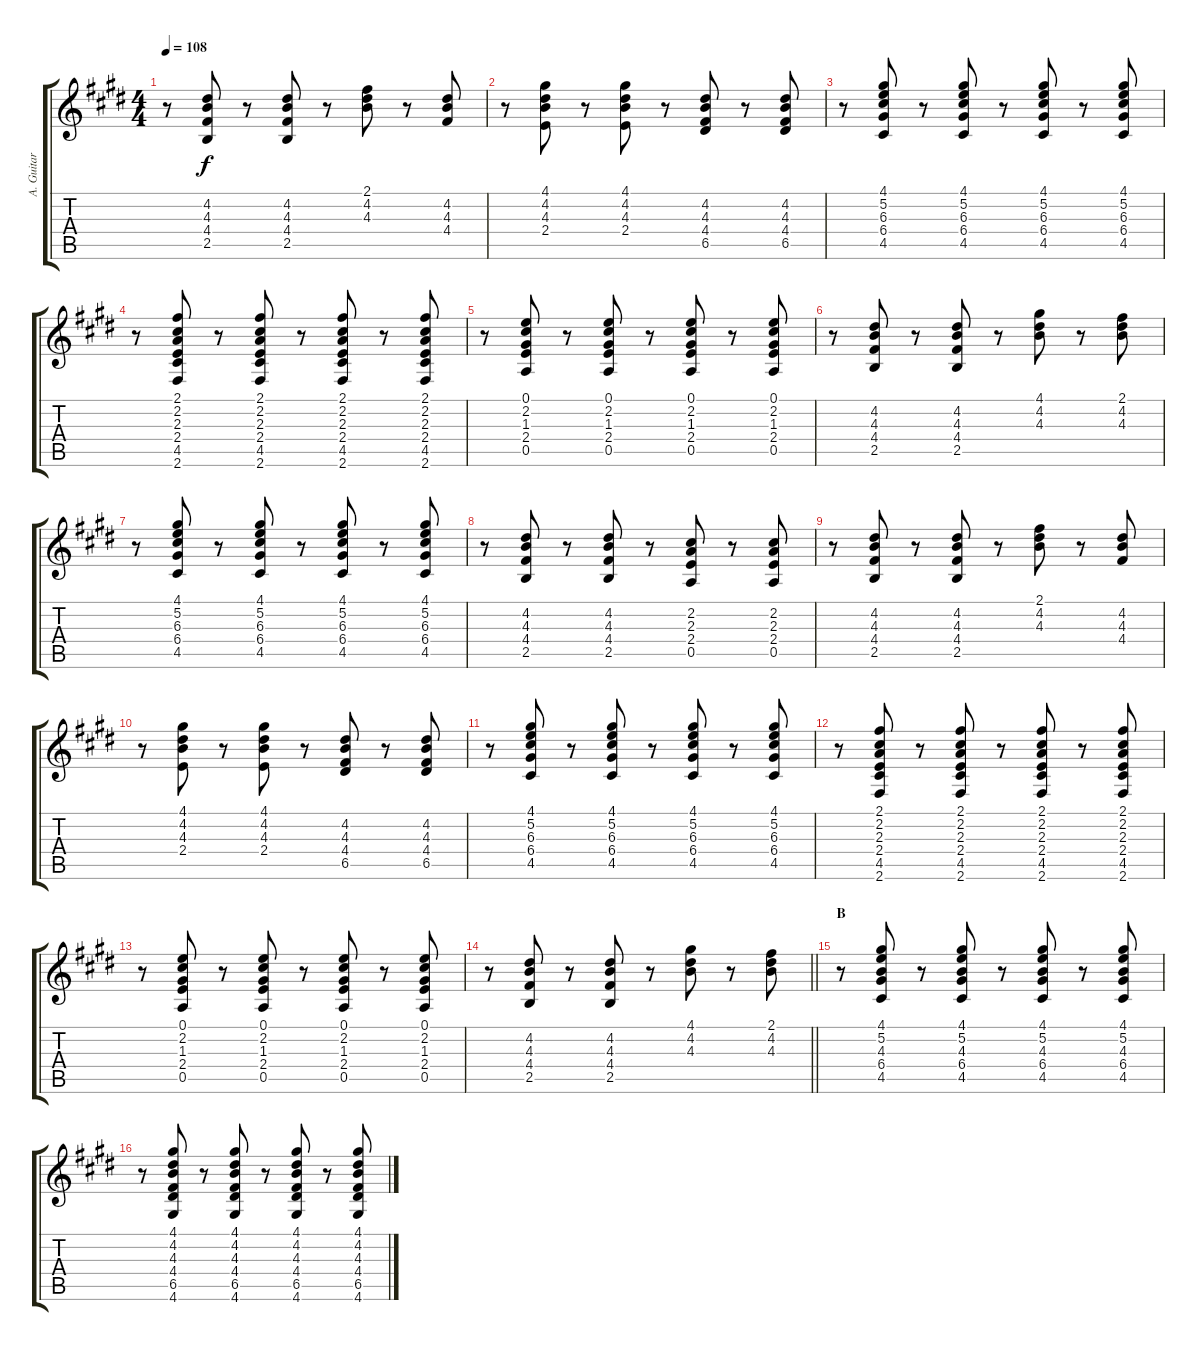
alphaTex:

\track ("A. Guitar" "A. Guitar") {instrument acousticguitarsteel}
\staff {score tabs}
\tuning (E4 B3 G3 D3 A2 E2) {hide}
\ts (4 4)
\tempo 108
\clef g2
\ks e
r.8{dy f} (4.2 4.3 4.4 2.5).8 r.8 (4.2 4.3 4.4 2.5).8 r.8 (2.1 4.2 4.3).8 r.8 (4.2 4.3 4.4).8 |
r.8 (4.1 4.2 4.3 2.4).8 r.8 (4.1 4.2 4.3 2.4).8 r.8 (4.2 4.3 4.4 6.5).8 r.8 (4.2 4.3 4.4 6.5).8 |
r.8 (4.1 5.2 6.3 6.4 4.5).8 r.8 (4.1 5.2 6.3 6.4 4.5).8 r.8 (4.1 5.2 6.3 6.4 4.5).8 r.8 (4.1 5.2 6.3 6.4 4.5).8 |
r.8 (2.1 2.2 2.3 2.4 4.5 2.6).8 r.8 (2.1 2.2 2.3 2.4 4.5 2.6).8 r.8 (2.1 2.2 2.3 2.4 4.5 2.6).8 r.8 (2.1 2.2 2.3 2.4 4.5 2.6).8 |
r.8 (0.1 2.2 1.3 2.4 0.5).8 r.8 (0.1 2.2 1.3 2.4 0.5).8 r.8 (0.1 2.2 1.3 2.4 0.5).8 r.8 (0.1 2.2 1.3 2.4 0.5).8 |
r.8 (4.2 4.3 4.4 2.5).8 r.8 (4.2 4.3 4.4 2.5).8 r.8 (4.1 4.2 4.3).8 r.8 (2.1 4.2 4.3).8 |
r.8 (4.1 5.2 6.3 6.4 4.5).8 r.8 (4.1 5.2 6.3 6.4 4.5).8 r.8 (4.1 5.2 6.3 6.4 4.5).8 r.8 (4.1 5.2 6.3 6.4 4.5).8 |
r.8 (4.2 4.3 4.4 2.5).8 r.8 (4.2 4.3 4.4 2.5).8 r.8 (2.2 2.3 2.4 0.5).8 r.8 (2.2 2.3 2.4 0.5).8 |
r.8 (4.2 4.3 4.4 2.5).8 r.8 (4.2 4.3 4.4 2.5).8 r.8 (2.1 4.2 4.3).8 r.8 (4.2 4.3 4.4).8 |
r.8 (4.1 4.2 4.3 2.4).8 r.8 (4.1 4.2 4.3 2.4).8 r.8 (4.2 4.3 4.4 6.5).8 r.8 (4.2 4.3 4.4 6.5).8 |
r.8 (4.1 5.2 6.3 6.4 4.5).8 r.8 (4.1 5.2 6.3 6.4 4.5).8 r.8 (4.1 5.2 6.3 6.4 4.5).8 r.8 (4.1 5.2 6.3 6.4 4.5).8 |
r.8 (2.1 2.2 2.3 2.4 4.5 2.6).8 r.8 (2.1 2.2 2.3 2.4 4.5 2.6).8 r.8 (2.1 2.2 2.3 2.4 4.5 2.6).8 r.8 (2.1 2.2 2.3 2.4 4.5 2.6).8 |
r.8 (0.1 2.2 1.3 2.4 0.5).8 r.8 (0.1 2.2 1.3 2.4 0.5).8 r.8 (0.1 2.2 1.3 2.4 0.5).8 r.8 (0.1 2.2 1.3 2.4 0.5).8 |
\barLineRight lightlight
r.8 (4.2 4.3 4.4 2.5).8 r.8 (4.2 4.3 4.4 2.5).8 r.8 (4.1 4.2 4.3).8 r.8 (2.1 4.2 4.3).8 |
\section ("" "B")
r.8 (4.1 5.2 4.3 6.4 4.5).8 r.8 (4.1 5.2 4.3 6.4 4.5).8 r.8 (4.1 5.2 4.3 6.4 4.5).8 r.8 (4.1 5.2 4.3 6.4 4.5).8 |
r.8 (4.1 4.2 4.3 4.4 6.5 4.6).8 r.8 (4.1 4.2 4.3 4.4 6.5 4.6).8 r.8 (4.1 4.2 4.3 4.4 6.5 4.6).8 r.8 (4.1 4.2 4.3 4.4 6.5 4.6).8
